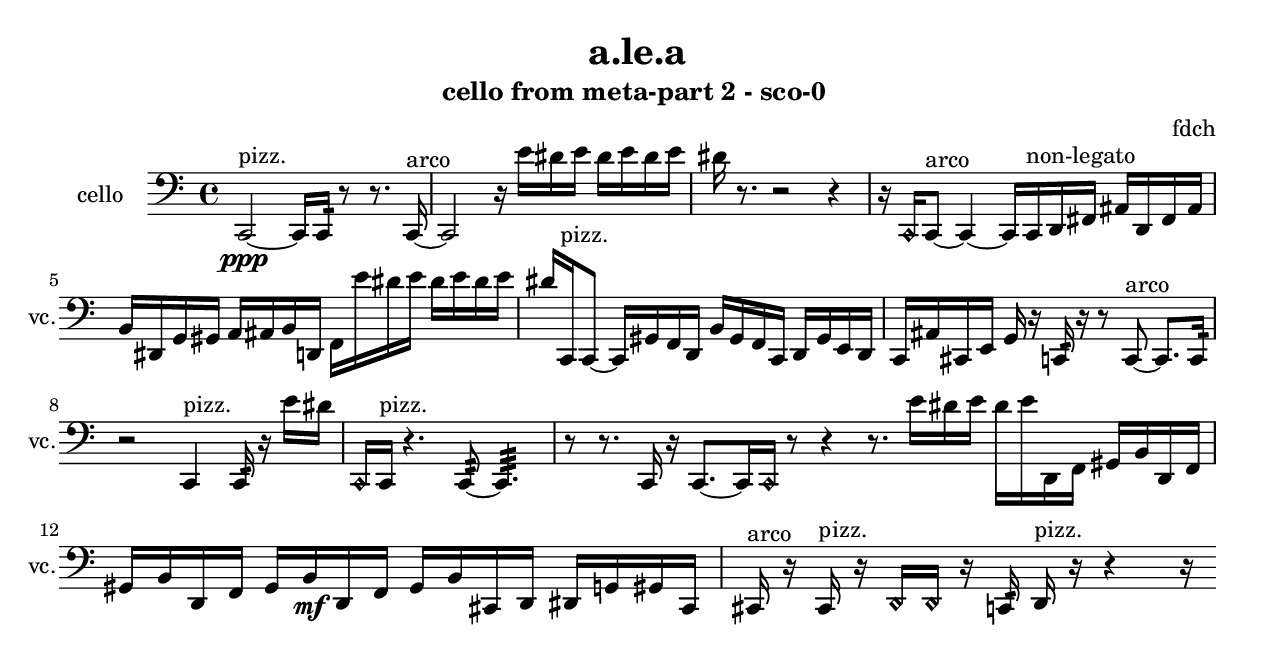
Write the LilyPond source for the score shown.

\version "2.19.56" 

cello_one_part = \relative c, {

  \time 4/4

  \clef bass 
  % ________________________________________bar 1 :
  c2~\ppp^\markup {pizz. } 
  c16  c16:32  r8 
  r8.  c16~^\markup {arco }  |
  % ________________________________________bar 2 :
  c2 
  r16  e''16  dis16  e16 
  dis16  e16  dis16  e16  |
  % ________________________________________bar 3 :
  dis16  r8. 
  r2 
  r4  |
  % ________________________________________bar 4 :
  r16  \once \override NoteHead.style = #'harmonic c,,16  c8~^\markup {arco } 
  c4~ 
  c16  c16^\markup {non-legato }  d16  fis16 
  ais16  d,16  fis16  ais16  |
  % ________________________________________bar 5 :
  b16  dis,16  g16  gis16 
  a16  ais16  b16  d,16 
  f16  e''16  dis16  e16 
  dis16  e16  dis16  e16  |
  % ________________________________________bar 6 :
  dis16  c,,16^\markup {pizz. }  c8~ 
  c16  gis'16  f16  d16 
  b'16  gis16  f16  c16 
  d16  gis16  e16  d16  |
  % ________________________________________bar 7 :
  c16  ais'16  cis,16  e16 
  g16  r16  c,16:32  r16 
  r8  c8~^\markup {arco } 
  c8.  c16:32  |
  % ________________________________________bar 8 :
  r2 
  c4^\markup {pizz. } 
  c16:32  r16  e''16  dis16  |
  % ________________________________________bar 9 :
  \once \override NoteHead.style = #'harmonic c,,16  c16^\markup {pizz. } 
  r4. 
  c8:32~  |
  % ________________________________________bar 2 :
  c4.:32 
  r8 
  r8.  c16 
  r16  c8.~  |
  % ________________________________________bar 3 :
  c16  \once \override NoteHead.style = #'harmonic c16  r8 
  r4 
  r8.  e''16 
  dis16  e16  dis16  e16  |
  % ________________________________________bar 4 :
  d,,16  f16  gis16  b16 
  d,16  f16  gis16  b16 
  d,16  f16  gis16  b16\mf  |
  % ________________________________________bar 2 :
  d,16  f16  gis16  b16 
  cis,16  d16  dis16  g16 
  gis16  cis,16  cis16^\markup {arco }  r16 
  cis16^\markup {pizz. }  r16  \once \override NoteHead.style = #'harmonic d16  \once \override NoteHead.style = #'harmonic d16  |
  % ________________________________________bar 3 :
  r16  c16:32  d16^\markup {pizz. }  r16 
  r4 
  r16 
}



\header {
  title = "a.le.a"
  subtitle = "cello from meta-part 2 - sco-0 "
  composer = "fdch"
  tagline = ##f
}
\paper {
  max-systems-per-page = #8
}
\score {
  <<
    \set Score.skipBars = ##t
    \new Staff \with { 
      instrumentName = "cello" 
      shortInstrumentName = "vc."} 
    {
      <<
        \new Voice {
          \cello_one_part
        }
      >>
    }
  >>
  \layout {
    \mergeDifferentlyHeadedOn
    \mergeDifferentlyDottedOn
    #(set-default-paper-size "letter")
  }
}
